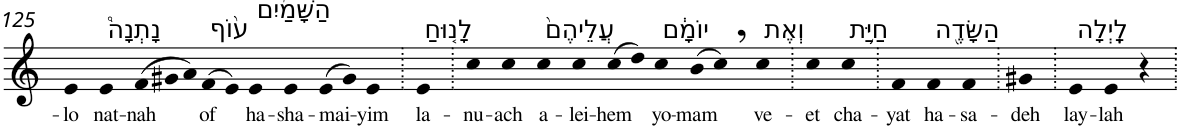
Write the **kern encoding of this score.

**kern	**text
*part1	*part1
*staff1	*staff1
*I"Piano	*
*I'Pno	*
!!LO:PB:g=z
*clefG2	*
*k[]	*
=125	=125
!	!LO:LY:b
4e	-lo
!LO:TX:a:t=נָתְנָה֩	!
!	!LO:LY:b
4e	nat-
*Xtuplet	*
!	!LO:LY:b
(>12f	-nah
12g#X	.
12a)	.
!LO:TX:a:t=ע֨וֹף	!
!	!LO:LY:b
(>8f	of
8e)	.
!LO:TX:a:t=הַשָּׁמַ֜יִם	!
!	!LO:LY:b
4e	ha-
!	!LO:LY:b
4e	-sha-
!	!LO:LY:b
(>8e	-mai-
8g#)	.
!	!LO:LY:b
4e	-yim
=126.	=126.
!LO:TX:a:t=לָנ֤וּחַ	!
!	!LO:LY:b
4e	la-
=127.	=127.
!	!LO:LY:b
4cc	-nu-
!	!LO:LY:b
4cc	-ach
!LO:TX:a:t=עֲלֵיהֶם֙	!
!	!LO:LY:b
4cc	a-
!	!LO:LY:b
4cc	-lei-
!	!LO:LY:b
(>8cc	-hem
8dd)	.
!LO:TX:a:t=יוֹמָ֔ם	!
!	!LO:LY:b
4cc	yo-
!	!LO:LY:b
(>8b	-mam
8cc,)	.
!LO:TX:a:t=וְאֶת	!
!	!LO:LY:b
4cc	ve-
=128.	=128.
!	!LO:LY:b
4cc	-et
!LO:TX:a:t=חַיַּ֥ת	!
!	!LO:LY:b
4cc	cha-
=129.	=129.
!	!LO:LY:b
4f	-yat
!LO:TX:a:t=הַשָּׂדֶ֖ה	!
!	!LO:LY:b
4f	ha-
!	!LO:LY:b
4f	-sa-
=130.	=130.
!	!LO:LY:b
4g#X	-deh
=131.	=131.
!LO:TX:a:t=לָֽיְלָה	!
!	!LO:LY:b
4e	lay-
!	!LO:LY:b
4e	-lah
4r	.
=.	=.
*-	*-
